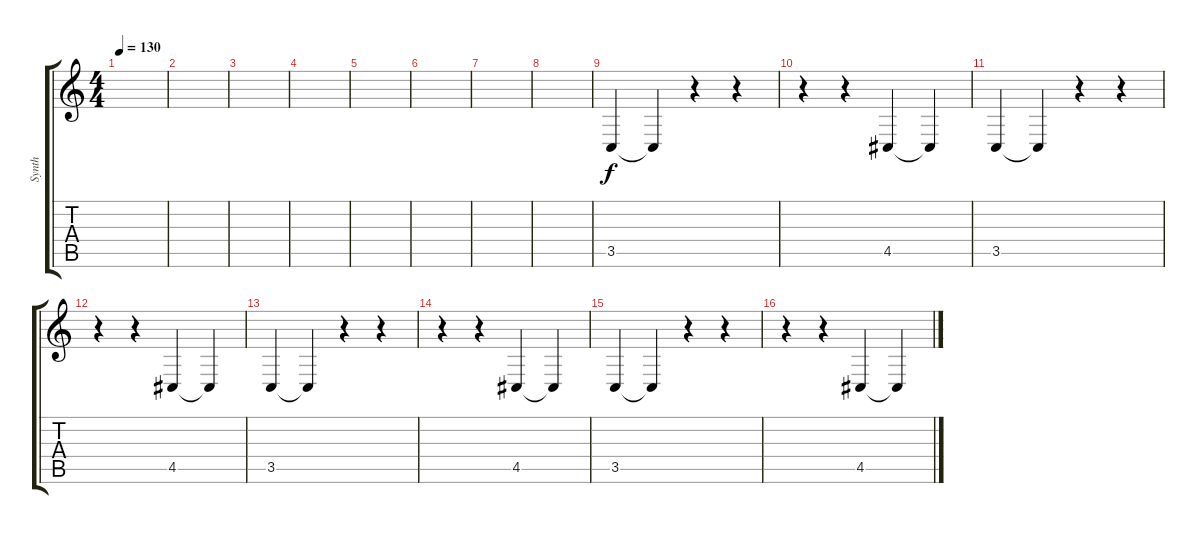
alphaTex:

\track ("Synth" "Synth") {instrument lead5charang}
\staff {score tabs}
\tuning (E4 B3 G3 D3 A2 E2) {hide}
\ts (4 4)
\tempo 130
\clef g2
\ks c
|
|
|
|
|
|
|
|
3.5.4 3.5{t}.4 r.4 r.4 |
r.4 r.4 4.5.4 4.5{t}.4 |
3.5.4 3.5{t}.4 r.4 r.4 |
r.4 r.4 4.5.4 4.5{t}.4 |
3.5.4 3.5{t}.4 r.4 r.4 |
r.4 r.4 4.5.4 4.5{t}.4 |
3.5.4 3.5{t}.4 r.4 r.4 |
r.4 r.4 4.5.4 4.5{t}.4
